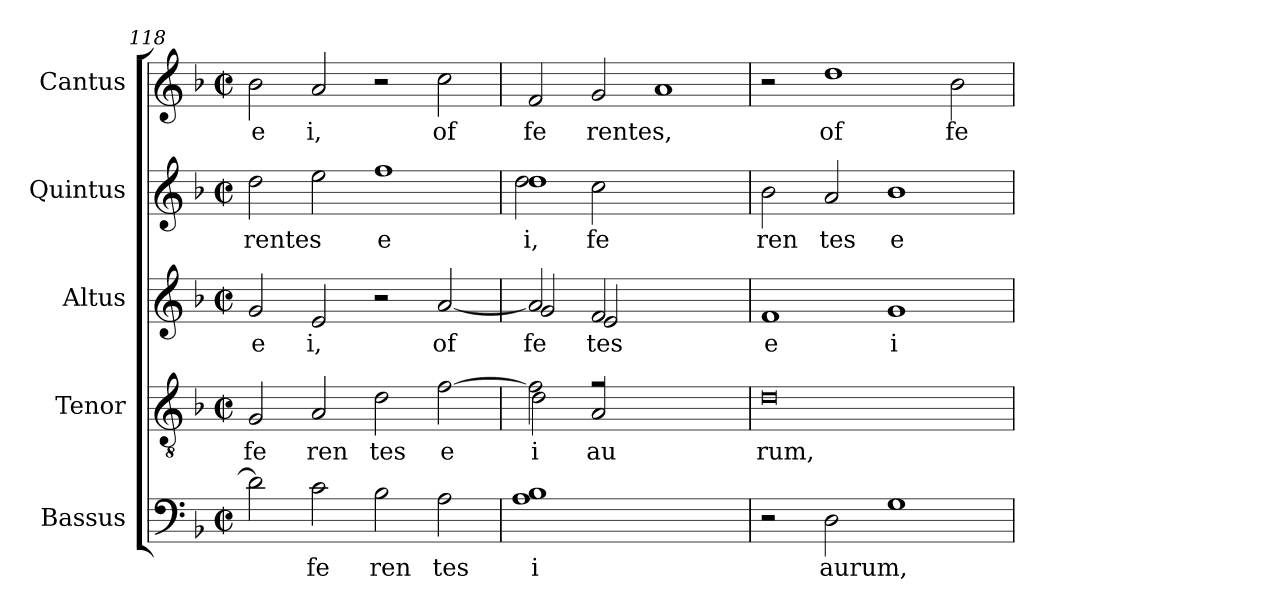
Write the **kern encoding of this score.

**kern	**text	**kern	**text	**kern	**text	**kern	**text	**kern	**text
*part5	*part5	*part4	*part4	*part3	*part3	*part2	*part2	*part1	*part1
*staff5	*staff5	*staff4	*staff4	*staff3	*staff3	*staff2	*staff2	*staff1	*staff1
*I"Bassus	*	*I"Tenor	*	*I"Altus	*	*I"Quintus	*	*I"Cantus	*
*clefF4	*	*clefGv2	*	*clefG2	*	*clefG2	*	*clefG2	*
*k[b-]	*	*k[b-]	*	*k[b-]	*	*k[b-]	*	*k[b-]	*
*F:	*	*F:	*	*F:	*	*F:	*	*F:	*
*M2/2	*	*M2/2	*	*M2/2	*	*M2/2	*	*M2/2	*
*met(c|)	*	*met(c|)	*	*met(c|)	*	*met(c|)	*	*met(c|)	*
=118	=118	=118	=118	=118	=118	=118	=118	=118	=118
!	!	!	!LO:LY:b:cj	!	!LO:LY:b:cj	!	!LO:LY:b:cj	!	!LO:LY:b:cj
2d\]	.	2G/	fe	2g/	e	2dd\	rentes	2b-\	e
!	!LO:LY:b:cj	!	!LO:LY:b:cj	!	!LO:LY:b:cj	!	!	!	!LO:LY:b:cj
2c\	fe	2A/	ren	2e/	i,	2ee\	.	2a/	i,
!	!LO:LY:b:cj	!	!LO:LY:b:cj	!	!	!	!LO:LY:b:cj	!	!
2B-\	ren	2d\	tes	2r	.	1ff	e	2r	.
!	!LO:LY:b:cj	!	!LO:LY:b:cj	!	!LO:LY:b:cj	!	!	!	!LO:LY:b:cj
2A\	tes	[>2f\	e	[<2a/	of	.	.	2cc\	of
=119	=119	=119	=119	=119	=119	=119	=119	=119	=119
!	!LO:LY:b:cj	!	!LO:LY:b:cj	!	!LO:LY:b:cj	!	!LO:LY:b:cj	!	!
*	*	*^	*	*^	*	*^	*	*	*
!	!	!	!	!	!	!	!	!	!	!LO:LY:b:cj	!	!LO:LY:b:cj
1B- 1A	i	2f\]	2d\	i	2a/]	2g/	fe	1dd	2dd\	i,	2f/	fe
!	!	!	!	!LO:LY:b:cj	!	!	!LO:LY:b:cj	!	!	!	!	!
!	!	!	!	!	!	!	!LO:LY:b:cj	!	!	!LO:LY:b:cj	!	!LO:LY:b
.	.	2r	2A/	au	2f/	2e/	tes	.	2cc\	fe	2g/	rentes,
1ryy	.	1ryy	1ryy	.	1ryy	1ryy	.	1ryy	1ryy	.	1a	.
=120	=120	=120	=120	=120	=120	=120	=120	=120	=120	=120	=120	=120
!	!	!	!	!LO:LY:b:cj	!	!	!LO:LY:b:cj	!	!	!LO:LY:b:cj	!	!
*	*	*v	*v	*	*	*	*	*v	*v	*	*	*
*	*	*	*	*v	*v	*	*	*	*	*
2r	.	0d	rum,	1f	e	2b-\	ren	2r	.
!	!LO:LY:b	!	!	!	!	!	!LO:LY:b:cj	!	!LO:LY:b:cj
2D\	aurum,	.	.	.	.	2a/	tes	1dd	of
!	!	!	!	!	!LO:LY:b:cj	!	!LO:LY:b:cj	!	!
1G	.	.	.	1g	i	1b-	e	.	.
!	!	!	!	!	!	!	!	!	!LO:LY:b:cj
.	.	.	.	.	.	.	.	2b-\	fe
=	=	=	=	=	=	=	=	=	=
*-	*-	*-	*-	*-	*-	*-	*-	*-	*-
